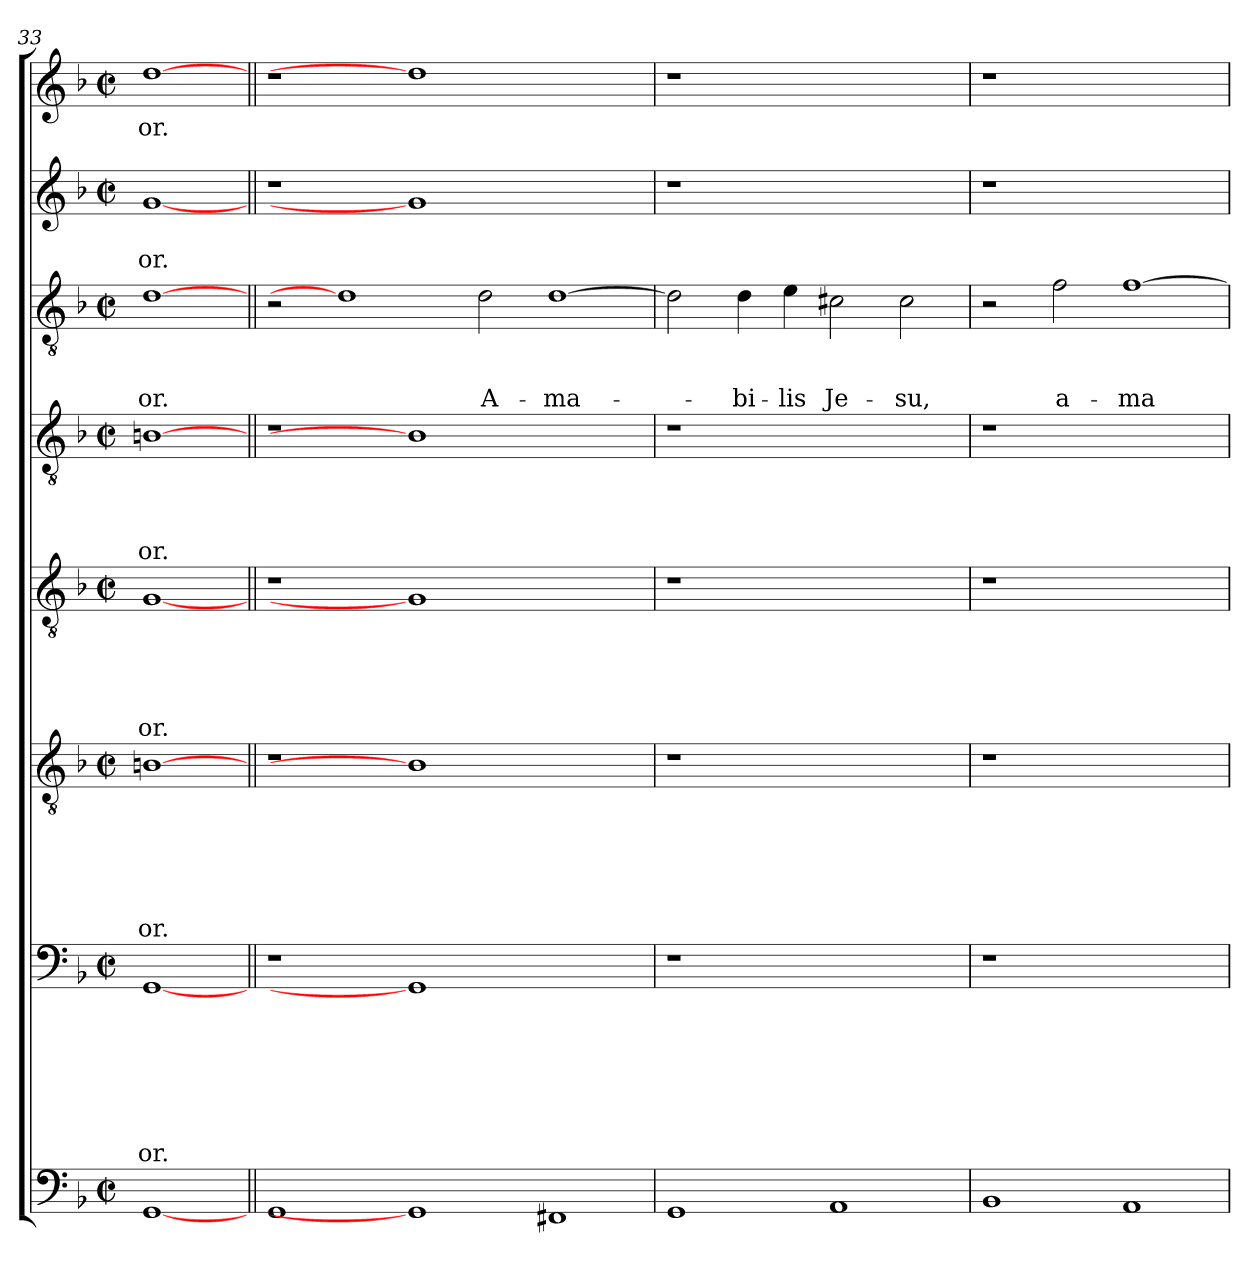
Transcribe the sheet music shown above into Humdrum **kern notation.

**kern	**kern	**text	**text	**text	**text	**text	**text	**text	**kern	**text	**text	**text	**text	**text	**text	**kern	**text	**text	**text	**text	**text	**kern	**text	**text	**text	**text	**kern	**text	**text	**text	**kern	**text	**text	**kern	**text
*part8	*part7	*part7	*part7	*part7	*part7	*part7	*part7	*part7	*part6	*part6	*part6	*part6	*part6	*part6	*part6	*part5	*part5	*part5	*part5	*part5	*part5	*part4	*part4	*part4	*part4	*part4	*part3	*part3	*part3	*part3	*part2	*part2	*part2	*part1	*part1
*staff8	*staff7	*staff7	*staff7	*staff7	*staff7	*staff7	*staff7	*staff7	*staff6	*staff6	*staff6	*staff6	*staff6	*staff6	*staff6	*staff5	*staff5	*staff5	*staff5	*staff5	*staff5	*staff4	*staff4	*staff4	*staff4	*staff4	*staff3	*staff3	*staff3	*staff3	*staff2	*staff2	*staff2	*staff1	*staff1
*clefF4	*clefF4	*	*	*	*	*	*	*	*clefGv2	*	*	*	*	*	*	*clefGv2	*	*	*	*	*	*clefGv2	*	*	*	*	*clefGv2	*	*	*	*clefG2	*	*	*clefG2	*
*k[b-]	*k[b-]	*	*	*	*	*	*	*	*k[b-]	*	*	*	*	*	*	*k[b-]	*	*	*	*	*	*k[b-]	*	*	*	*	*k[b-]	*	*	*	*k[b-]	*	*	*k[b-]	*
*F:	*F:	*	*	*	*	*	*	*	*F:	*	*	*	*	*	*	*F:	*	*	*	*	*	*F:	*	*	*	*	*F:	*	*	*	*F:	*	*	*F:	*
*M2/2	*M2/2	*	*	*	*	*	*	*	*M2/2	*	*	*	*	*	*	*M2/2	*	*	*	*	*	*M2/2	*	*	*	*	*M2/2	*	*	*	*M2/2	*	*	*M2/2	*
*met(c|)	*met(c|)	*	*	*	*	*	*	*	*met(c|)	*	*	*	*	*	*	*met(c|)	*	*	*	*	*	*met(c|)	*	*	*	*	*met(c|)	*	*	*	*met(c|)	*	*	*met(c|)	*
=33	=33	=33	=33	=33	=33	=33	=33	=33	=33	=33	=33	=33	=33	=33	=33	=33	=33	=33	=33	=33	=33	=33	=33	=33	=33	=33	=33	=33	=33	=33	=33	=33	=33	=33	=33
[1GG	[1GG	.	.	.	.	.	.	-or.	[1Bn	.	.	.	.	.	-or.	[1G	.	.	.	.	-or.	[1Bn	.	.	.	-or.	[1d	.	.	-or.	[1g	.	-or.	[1dd	-or.
=34||	=34||	=34||	=34||	=34||	=34||	=34||	=34||	=34||	=34||	=34||	=34||	=34||	=34||	=34||	=34||	=34||	=34||	=34||	=34||	=34||	=34||	=34||	=34||	=34||	=34||	=34||	=34||	=34||	=34||	=34||	=34||	=34||	=34||	=34||	=34||
1GG	1r	.	.	.	.	.	.	.	1r	.	.	.	.	.	.	1r	.	.	.	.	.	1r	.	.	.	.	2r	.	.	.	1r	.	.	1r	.
.	.	.	.	.	.	.	.	.	.	.	.	.	.	.	.	.	.	.	.	.	.	.	.	.	.	.	1d]	.	.	.	.	.	.	.	.
1GG]	1GG]	.	.	.	.	.	.	.	1B]	.	.	.	.	.	.	1G]	.	.	.	.	.	1B]	.	.	.	.	.	.	.	.	1g]	.	.	1dd]	.
.	.	.	.	.	.	.	.	.	.	.	.	.	.	.	.	.	.	.	.	.	.	.	.	.	.	.	2d\	.	.	A-	.	.	.	.	.
1FF#X	1ryy	.	.	.	.	.	.	.	1ryy	.	.	.	.	.	.	1ryy	.	.	.	.	.	1ryy	.	.	.	.	[1d	.	.	-ma-	1ryy	.	.	1ryy	.
=35	=35	=35	=35	=35	=35	=35	=35	=35	=35	=35	=35	=35	=35	=35	=35	=35	=35	=35	=35	=35	=35	=35	=35	=35	=35	=35	=35	=35	=35	=35	=35	=35	=35	=35	=35
1GG	1r	.	.	.	.	.	.	.	1r	.	.	.	.	.	.	1r	.	.	.	.	.	1r	.	.	.	.	2d\]	.	.	.	1r	.	.	1r	.
.	.	.	.	.	.	.	.	.	.	.	.	.	.	.	.	.	.	.	.	.	.	.	.	.	.	.	4d\	.	.	-bi-	.	.	.	.	.
.	.	.	.	.	.	.	.	.	.	.	.	.	.	.	.	.	.	.	.	.	.	.	.	.	.	.	4e\	.	.	-lis	.	.	.	.	.
1AA	1ryy	.	.	.	.	.	.	.	1ryy	.	.	.	.	.	.	1ryy	.	.	.	.	.	1ryy	.	.	.	.	2c#X\	.	.	Je-	1ryy	.	.	1ryy	.
.	.	.	.	.	.	.	.	.	.	.	.	.	.	.	.	.	.	.	.	.	.	.	.	.	.	.	2c#\	.	.	-su,	.	.	.	.	.
!!LO:PB:g=z
=36	=36	=36	=36	=36	=36	=36	=36	=36	=36	=36	=36	=36	=36	=36	=36	=36	=36	=36	=36	=36	=36	=36	=36	=36	=36	=36	=36	=36	=36	=36	=36	=36	=36	=36	=36
1BB-	1r	.	.	.	.	.	.	.	1r	.	.	.	.	.	.	1r	.	.	.	.	.	1r	.	.	.	.	2r	.	.	.	1r	.	.	1r	.
.	.	.	.	.	.	.	.	.	.	.	.	.	.	.	.	.	.	.	.	.	.	.	.	.	.	.	2f\	.	.	a-	.	.	.	.	.
1AA	1ryy	.	.	.	.	.	.	.	1ryy	.	.	.	.	.	.	1ryy	.	.	.	.	.	1ryy	.	.	.	.	[1f	.	.	-ma-	1ryy	.	.	1ryy	.
=	=	=	=	=	=	=	=	=	=	=	=	=	=	=	=	=	=	=	=	=	=	=	=	=	=	=	=	=	=	=	=	=	=	=	=
*-	*-	*-	*-	*-	*-	*-	*-	*-	*-	*-	*-	*-	*-	*-	*-	*-	*-	*-	*-	*-	*-	*-	*-	*-	*-	*-	*-	*-	*-	*-	*-	*-	*-	*-	*-
